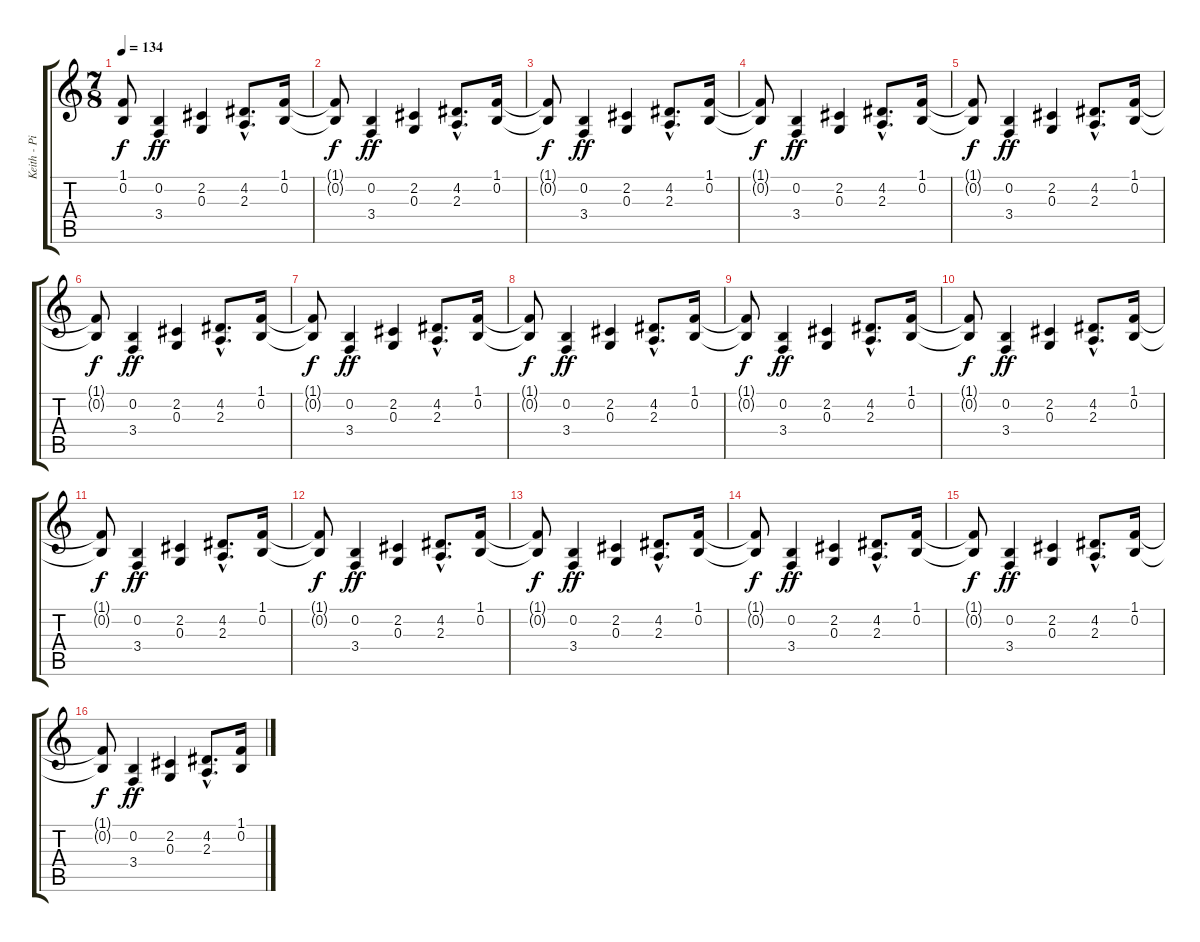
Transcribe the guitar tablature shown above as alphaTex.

\track ("Keith - Piano RH" "Keith - Pi") {instrument brightacousticpiano}
\staff {score tabs}
\tuning (E4 B3 G3 D3 A2 E2) {hide}
\ts (7 8)
\tempo 134
\clef g2
\ks c
(1.1{t} 0.2{t}).8{dy f} (0.2 3.4).4{dy ff} (2.2 0.3).4 (4.2{hac} 2.3{hac}).8{d} (1.1 0.2).16 |
(1.1{t} 0.2{t}).8{dy f} (0.2 3.4).4{dy ff} (2.2 0.3).4 (4.2{hac} 2.3{hac}).8{d} (1.1 0.2).16 |
(1.1{t} 0.2{t}).8{dy f} (0.2 3.4).4{dy ff} (2.2 0.3).4 (4.2{hac} 2.3{hac}).8{d} (1.1 0.2).16 |
(1.1{t} 0.2{t}).8{dy f} (0.2 3.4).4{dy ff} (2.2 0.3).4 (4.2{hac} 2.3{hac}).8{d} (1.1 0.2).16 |
(1.1{t} 0.2{t}).8{dy f} (0.2 3.4).4{dy ff} (2.2 0.3).4 (4.2{hac} 2.3{hac}).8{d} (1.1 0.2).16 |
(1.1{t} 0.2{t}).8{dy f} (0.2 3.4).4{dy ff} (2.2 0.3).4 (4.2{hac} 2.3{hac}).8{d} (1.1 0.2).16 |
(1.1{t} 0.2{t}).8{dy f} (0.2 3.4).4{dy ff} (2.2 0.3).4 (4.2{hac} 2.3{hac}).8{d} (1.1 0.2).16 |
(1.1{t} 0.2{t}).8{dy f} (0.2 3.4).4{dy ff} (2.2 0.3).4 (4.2{hac} 2.3{hac}).8{d} (1.1 0.2).16 |
(1.1{t} 0.2{t}).8{dy f} (0.2 3.4).4{dy ff} (2.2 0.3).4 (4.2{hac} 2.3{hac}).8{d} (1.1 0.2).16 |
(1.1{t} 0.2{t}).8{dy f} (0.2 3.4).4{dy ff} (2.2 0.3).4 (4.2{hac} 2.3{hac}).8{d} (1.1 0.2).16 |
(1.1{t} 0.2{t}).8{dy f} (0.2 3.4).4{dy ff} (2.2 0.3).4 (4.2{hac} 2.3{hac}).8{d} (1.1 0.2).16 |
(1.1{t} 0.2{t}).8{dy f} (0.2 3.4).4{dy ff} (2.2 0.3).4 (4.2{hac} 2.3{hac}).8{d} (1.1 0.2).16 |
(1.1{t} 0.2{t}).8{dy f} (0.2 3.4).4{dy ff} (2.2 0.3).4 (4.2{hac} 2.3{hac}).8{d} (1.1 0.2).16 |
(1.1{t} 0.2{t}).8{dy f} (0.2 3.4).4{dy ff} (2.2 0.3).4 (4.2{hac} 2.3{hac}).8{d} (1.1 0.2).16 |
(1.1{t} 0.2{t}).8{dy f} (0.2 3.4).4{dy ff} (2.2 0.3).4 (4.2{hac} 2.3{hac}).8{d} (1.1 0.2).16 |
(1.1{t} 0.2{t}).8{dy f} (0.2 3.4).4{dy ff} (2.2 0.3).4 (4.2{hac} 2.3{hac}).8{d} (1.1 0.2).16
